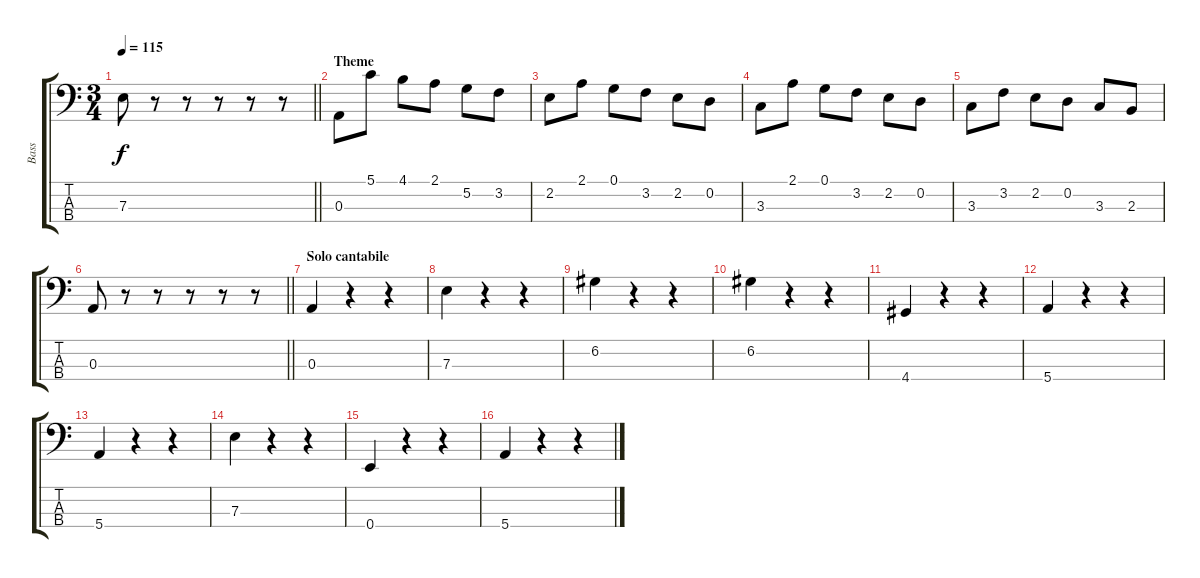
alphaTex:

\track ("Bass" "Bass") {instrument electricbassfinger}
\staff {score tabs}
\tuning (G2 D2 A1 E1) {hide}
\ts (3 4)
\tempo 115
\clef f4
\barLineRight lightlight
\ks aminor
7.3.8{dy f} r.8 r.8 r.8 r.8 r.8 |
\section ("" "Theme")
0.3.8 5.1.8 4.1.8 2.1.8 5.2.8 3.2.8 |
2.2.8 2.1.8 0.1.8 3.2.8 2.2.8 0.2.8 |
3.3.8 2.1.8 0.1.8 3.2.8 2.2.8 0.2.8 |
3.3.8 3.2.8 2.2.8 0.2.8 3.3.8 2.3.8 |
\barLineRight lightlight
0.3.8 r.8 r.8 r.8 r.8 r.8 |
\section ("" "Solo cantabile")
0.3.4 r.4 r.4 |
7.3.4 r.4 r.4 |
6.2.4 r.4 r.4 |
6.2.4 r.4 r.4 |
4.4.4 r.4 r.4 |
5.4.4 r.4 r.4 |
5.4.4 r.4 r.4 |
7.3.4 r.4 r.4 |
0.4.4 r.4 r.4 |
5.4.4 r.4 r.4
